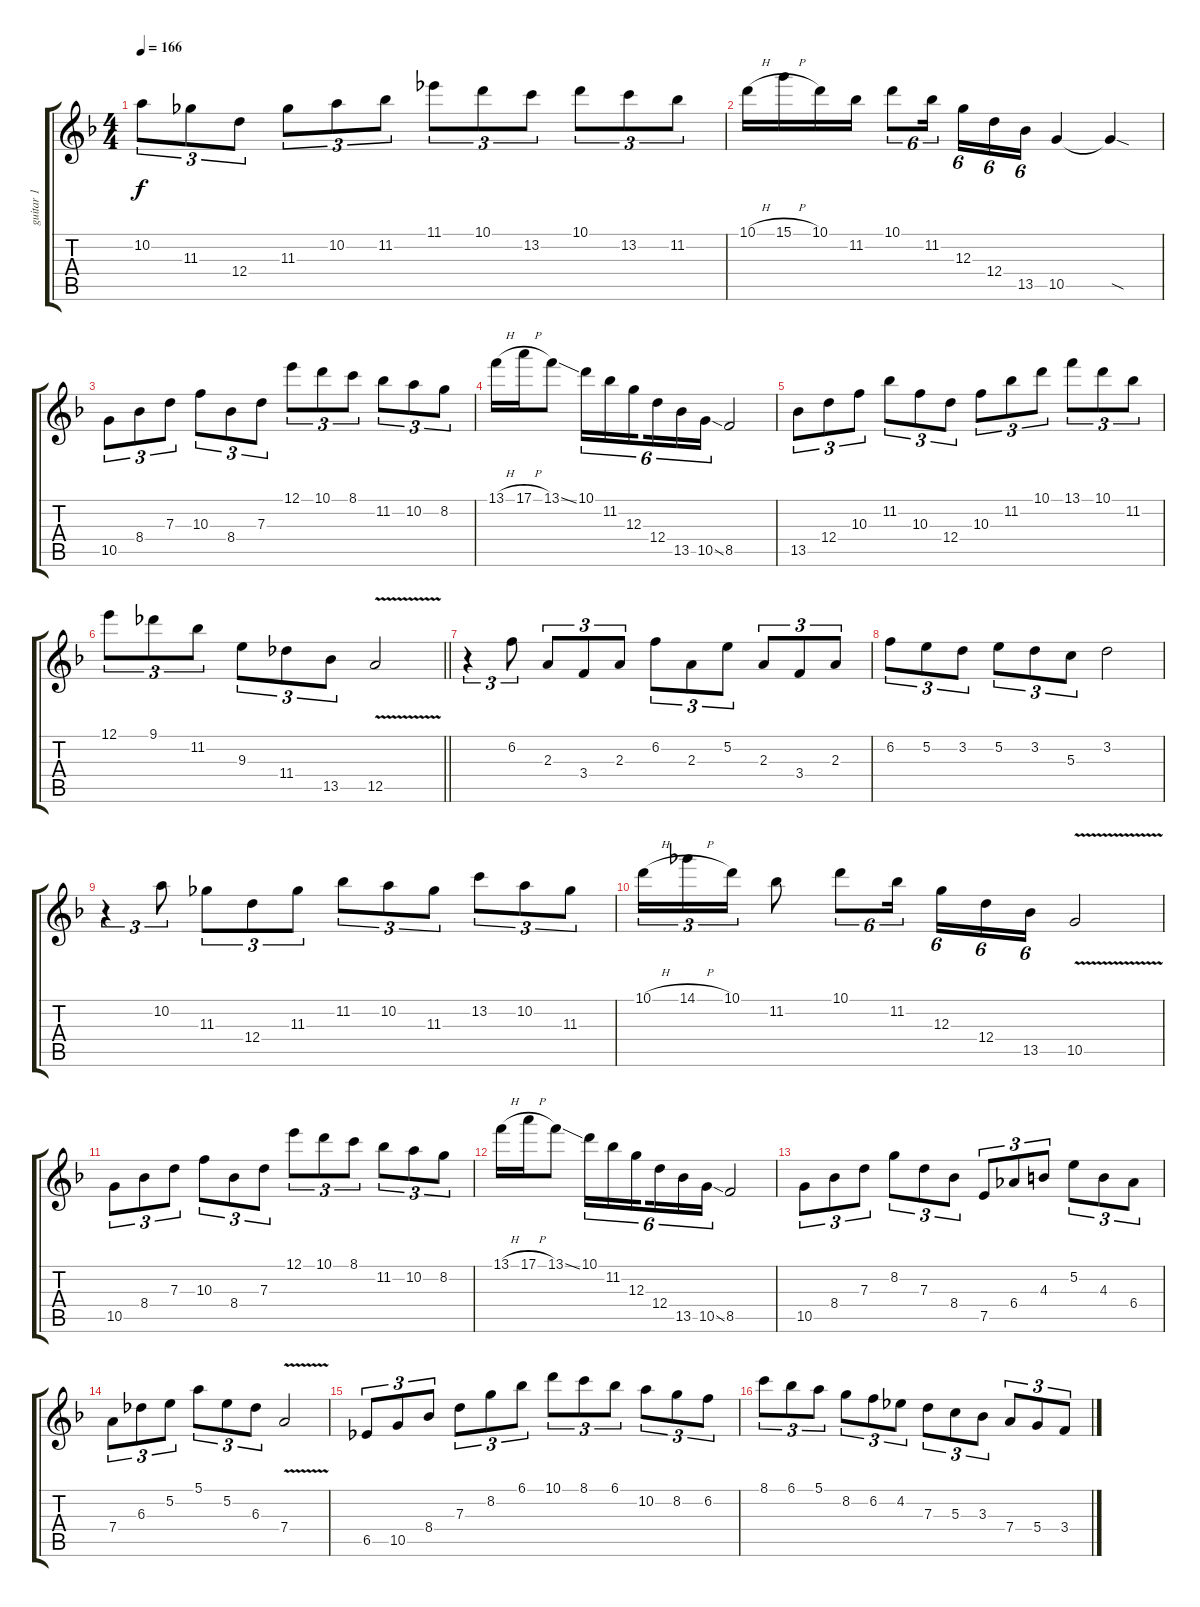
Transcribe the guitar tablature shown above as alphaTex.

\track ("guitar 1" "guitar 1") {instrument overdrivenguitar}
\staff {score tabs}
\tuning (E4 B3 G3 D3 A2 E2) {hide}
\ts (4 4)
\tempo 166
\clef g2
\ks dminor
10.2.8{tu (3 2) dy f} 11.3.8{tu (3 2)} 12.4.8{tu (3 2)} 11.3.8{tu (3 2)} 10.2.8{tu (3 2)} 11.2.8{tu (3 2)} 11.1.8{tu (3 2)} 10.1.8{tu (3 2)} 13.2.8{tu (3 2)} 10.1.8{tu (3 2)} 13.2.8{tu (3 2)} 11.2.8{tu (3 2)} |
10.1{h}.16 15.1{h}.16 10.1.16 11.2.16 10.1.8{tu (6 4)} 11.2.16{tu (6 4) beam splitsecondary} 12.3.16{tu (6 4)} 12.4.16{tu (6 4)} 13.5.16{tu (6 4)} 10.5.4 10.5{sod t}.4 |
10.5.8{tu (3 2)} 8.4.8{tu (3 2)} 7.3.8{tu (3 2)} 10.3.8{tu (3 2)} 8.4.8{tu (3 2)} 7.3.8{tu (3 2)} 12.1.8{tu (3 2)} 10.1.8{tu (3 2)} 8.1.8{tu (3 2)} 11.2.8{tu (3 2)} 10.2.8{tu (3 2)} 8.2.8{tu (3 2)} |
13.1{h}.16 17.1{h}.16 13.1{ss}.8 10.1.16{tu (6 4)} 11.2.16{tu (6 4)} 12.3.16{tu (6 4) beam splitsecondary} 12.4.16{tu (6 4)} 13.5.16{tu (6 4)} 10.5{ss}.16{tu (6 4)} 8.5.2 |
13.5.8{tu (3 2)} 12.4.8{tu (3 2)} 10.3.8{tu (3 2)} 11.2.8{tu (3 2)} 10.3.8{tu (3 2)} 12.4.8{tu (3 2)} 10.3.8{tu (3 2)} 11.2.8{tu (3 2)} 10.1.8{tu (3 2)} 13.1.8{tu (3 2)} 10.1.8{tu (3 2)} 11.2.8{tu (3 2)} |
\barLineRight lightlight
12.1.8{tu (3 2)} 9.1.8{tu (3 2)} 11.2.8{tu (3 2)} 9.3.8{tu (3 2)} 11.4.8{tu (3 2)} 13.5.8{tu (3 2)} 12.5{v}.2 |
r.4{tu (3 2)} 6.2.8{tu (3 2)} 2.3.8{tu (3 2)} 3.4.8{tu (3 2)} 2.3.8{tu (3 2)} 6.2.8{tu (3 2)} 2.3.8{tu (3 2)} 5.2.8{tu (3 2)} 2.3.8{tu (3 2)} 3.4.8{tu (3 2)} 2.3.8{tu (3 2)} |
6.2.8{tu (3 2)} 5.2.8{tu (3 2)} 3.2.8{tu (3 2)} 5.2.8{tu (3 2)} 3.2.8{tu (3 2)} 5.3.8{tu (3 2)} 3.2.2 |
r.4{tu (3 2)} 10.2.8{tu (3 2)} 11.3.8{tu (3 2)} 12.4.8{tu (3 2)} 11.3.8{tu (3 2)} 11.2.8{tu (3 2)} 10.2.8{tu (3 2)} 11.3.8{tu (3 2)} 13.2.8{tu (3 2)} 10.2.8{tu (3 2)} 11.3.8{tu (3 2)} |
10.1{h}.16{tu (3 2)} 14.1{h}.16{tu (3 2)} 10.1.16{tu (3 2)} 11.2.8 10.1.8{tu (6 4)} 11.2.16{tu (6 4) beam splitsecondary} 12.3.16{tu (6 4)} 12.4.16{tu (6 4)} 13.5.16{tu (6 4)} 10.5{v}.2 |
10.5.8{tu (3 2)} 8.4.8{tu (3 2)} 7.3.8{tu (3 2)} 10.3.8{tu (3 2)} 8.4.8{tu (3 2)} 7.3.8{tu (3 2)} 12.1.8{tu (3 2)} 10.1.8{tu (3 2)} 8.1.8{tu (3 2)} 11.2.8{tu (3 2)} 10.2.8{tu (3 2)} 8.2.8{tu (3 2)} |
13.1{h}.16 17.1{h}.16 13.1{ss}.8 10.1.16{tu (6 4)} 11.2.16{tu (6 4)} 12.3.16{tu (6 4) beam splitsecondary} 12.4.16{tu (6 4)} 13.5.16{tu (6 4)} 10.5{ss}.16{tu (6 4)} 8.5.2 |
10.5.8{tu (3 2)} 8.4.8{tu (3 2)} 7.3.8{tu (3 2)} 8.2.8{tu (3 2)} 7.3.8{tu (3 2)} 8.4.8{tu (3 2)} 7.5.8{tu (3 2)} 6.4.8{tu (3 2)} 4.3.8{tu (3 2)} 5.2.8{tu (3 2)} 4.3.8{tu (3 2)} 6.4.8{tu (3 2)} |
7.4.8{tu (3 2)} 6.3.8{tu (3 2)} 5.2.8{tu (3 2)} 5.1.8{tu (3 2)} 5.2.8{tu (3 2)} 6.3.8{tu (3 2)} 7.4{v}.2 |
6.5.8{tu (3 2)} 10.5.8{tu (3 2)} 8.4.8{tu (3 2)} 7.3.8{tu (3 2)} 8.2.8{tu (3 2)} 6.1.8{tu (3 2)} 10.1.8{tu (3 2)} 8.1.8{tu (3 2)} 6.1.8{tu (3 2)} 10.2.8{tu (3 2)} 8.2.8{tu (3 2)} 6.2.8{tu (3 2)} |
8.1.8{tu (3 2)} 6.1.8{tu (3 2)} 5.1.8{tu (3 2)} 8.2.8{tu (3 2)} 6.2.8{tu (3 2)} 4.2.8{tu (3 2)} 7.3.8{tu (3 2)} 5.3.8{tu (3 2)} 3.3.8{tu (3 2)} 7.4.8{tu (3 2)} 5.4.8{tu (3 2)} 3.4.8{tu (3 2)}
